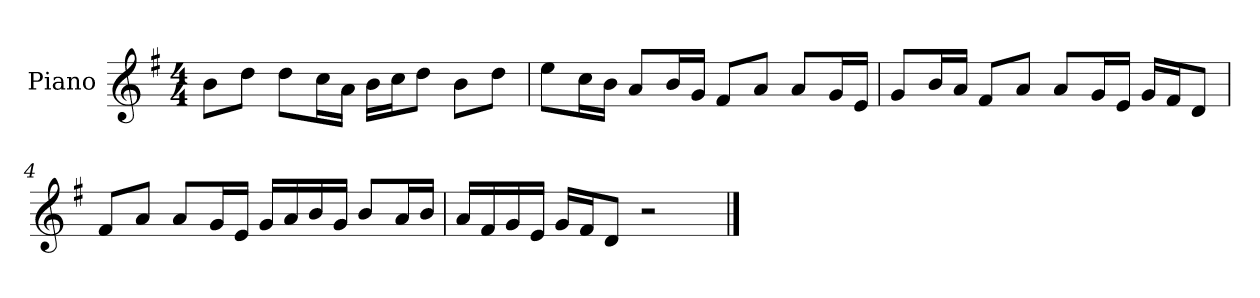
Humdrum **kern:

**kern
*part1
*staff1
*I"Piano
*I'P-no
*clefG2
*k[f#]
*M4/4
*MM90
=1
8b\L
8dd\J
8dd\L
16cc\L
16a\JJ
16b\LL
16cc\J
8dd\J
8b\L
8dd\J
=2
8ee\L
16cc\L
16b\JJ
8a/L
16b/L
16g/JJ
8f#/L
8a/J
8a/L
16g/L
16e/JJ
=3
8g/L
16b/L
16a/JJ
8f#/L
8a/J
8a/L
16g/L
16e/JJ
16g/LL
16f#/J
8d/J
!!LO:LB:g=z
=4
8f#/L
8a/J
8a/L
16g/L
16e/JJ
16g/LL
16a/
16b/
16g/JJ
8b/L
16a/L
16b/JJ
=5
16a/LL
16f#/
16g/
16e/JJ
16g/LL
16f#/J
8d/J
2r
==
*-
